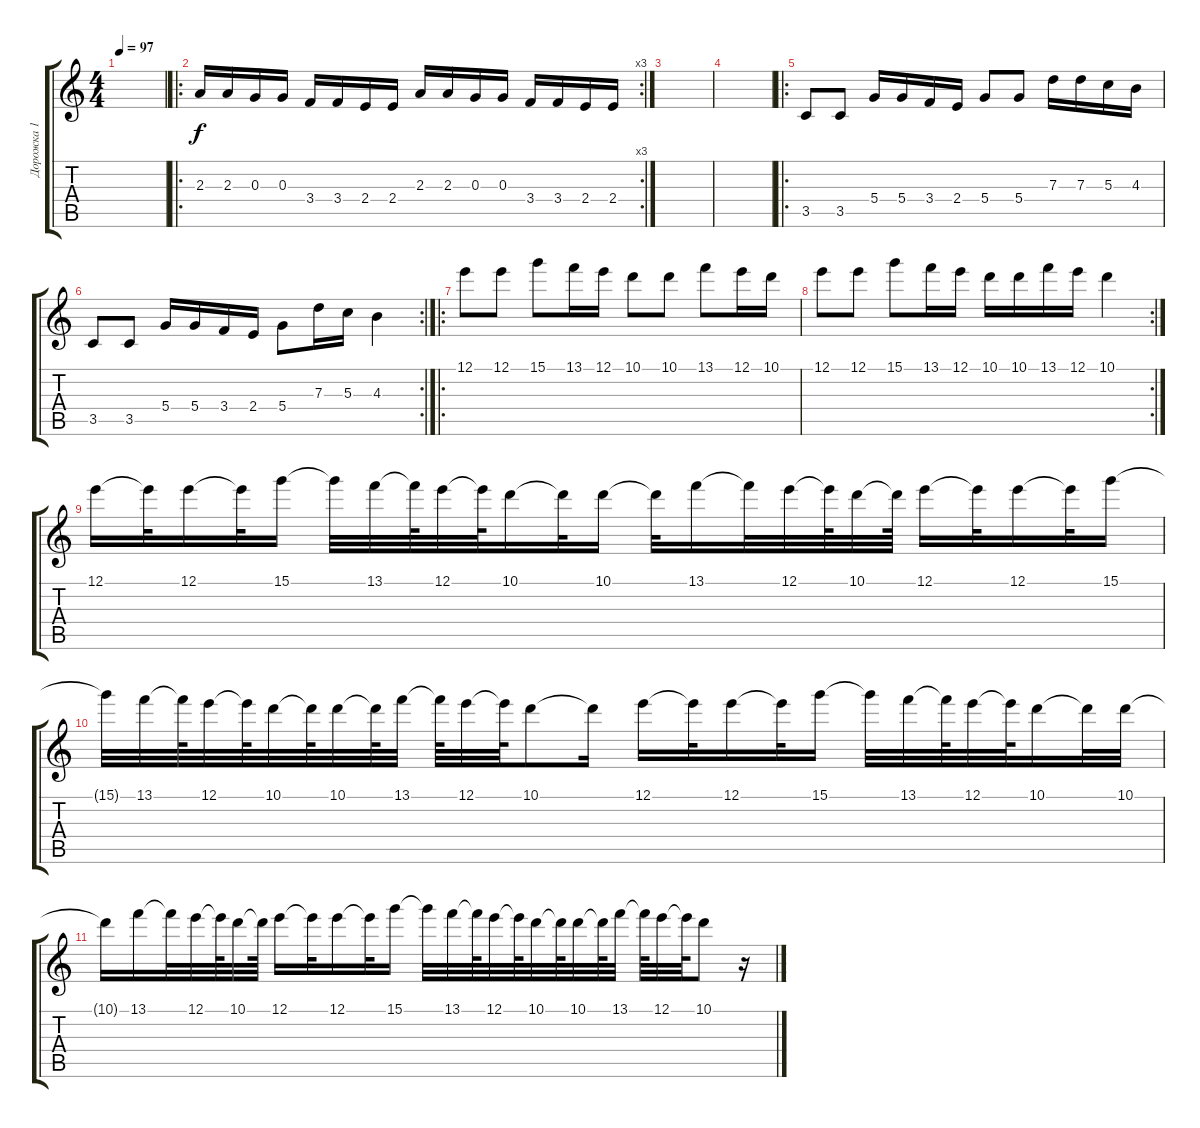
\track ("Дорожка 1" "Дорожка 1") {instrument overdrivenguitar}
\staff {score tabs}
\tuning (E4 B3 G3 D3 A2 E2) {hide}
\ts (4 4)
\tempo 97
\clef g2
\ks c
|
\ro
\rc 3
2.3.16 2.3.16 0.3.16 0.3.16 3.4.16 3.4.16 2.4.16 2.4.16 2.3.16 2.3.16 0.3.16 0.3.16 3.4.16 3.4.16 2.4.16 2.4.16 |
|
|
\ro
3.5.8 3.5.8 5.4.16 5.4.16 3.4.16 2.4.16 5.4.8 5.4.8 7.3.16 7.3.16 5.3.16 4.3.16 |
\rc 2
3.5.8 3.5.8 5.4.16 5.4.16 3.4.16 2.4.16 5.4.8 7.3.16 5.3.16 4.3.4 |
\ro
12.1.8 12.1.8 15.1.8 13.1.16 12.1.16 10.1.8 10.1.8 13.1.8 12.1.16 10.1.16 |
\rc 2
12.1.8 12.1.8 15.1.8 13.1.16 12.1.16 10.1.16 10.1.16 13.1.16 12.1.16 10.1.4 |
12.1.16 12.1{t}.32 12.1.16 12.1{t}.32 15.1.16 15.1{t}.32 13.1.32 13.1{t}.64 12.1.32 12.1{t}.64 10.1.16 10.1{t}.32 10.1.16 10.1{t}.32 13.1.16 13.1{t}.32 12.1.32 12.1{t}.64 10.1.32 10.1{t}.64 12.1.16 12.1{t}.32 12.1.16 12.1{t}.32 15.1.16 |
15.1{t}.32 13.1.32 13.1{t}.64 12.1.32 12.1{t}.64 10.1.32 10.1{t}.64 10.1.32 10.1{t}.64 13.1.32 13.1{t}.64 12.1.32 12.1{t}.64 10.1.8 10.1{t}.16 12.1.16 12.1{t}.32 12.1.16 12.1{t}.32 15.1.16 15.1{t}.32 13.1.32 13.1{t}.64 12.1.32 12.1{t}.64 10.1.16 10.1{t}.32 10.1.32 |
10.1{t}.16 13.1.16 13.1{t}.32 12.1.32 12.1{t}.64 10.1.32 10.1{t}.64 12.1.16 12.1{t}.32 12.1.16 12.1{t}.32 15.1.16 15.1{t}.32 13.1.32 13.1{t}.64 12.1.32 12.1{t}.64 10.1.32 10.1{t}.64 10.1.32 10.1{t}.64 13.1.32 13.1{t}.64 12.1.32 12.1{t}.64 10.1.8 r.16
